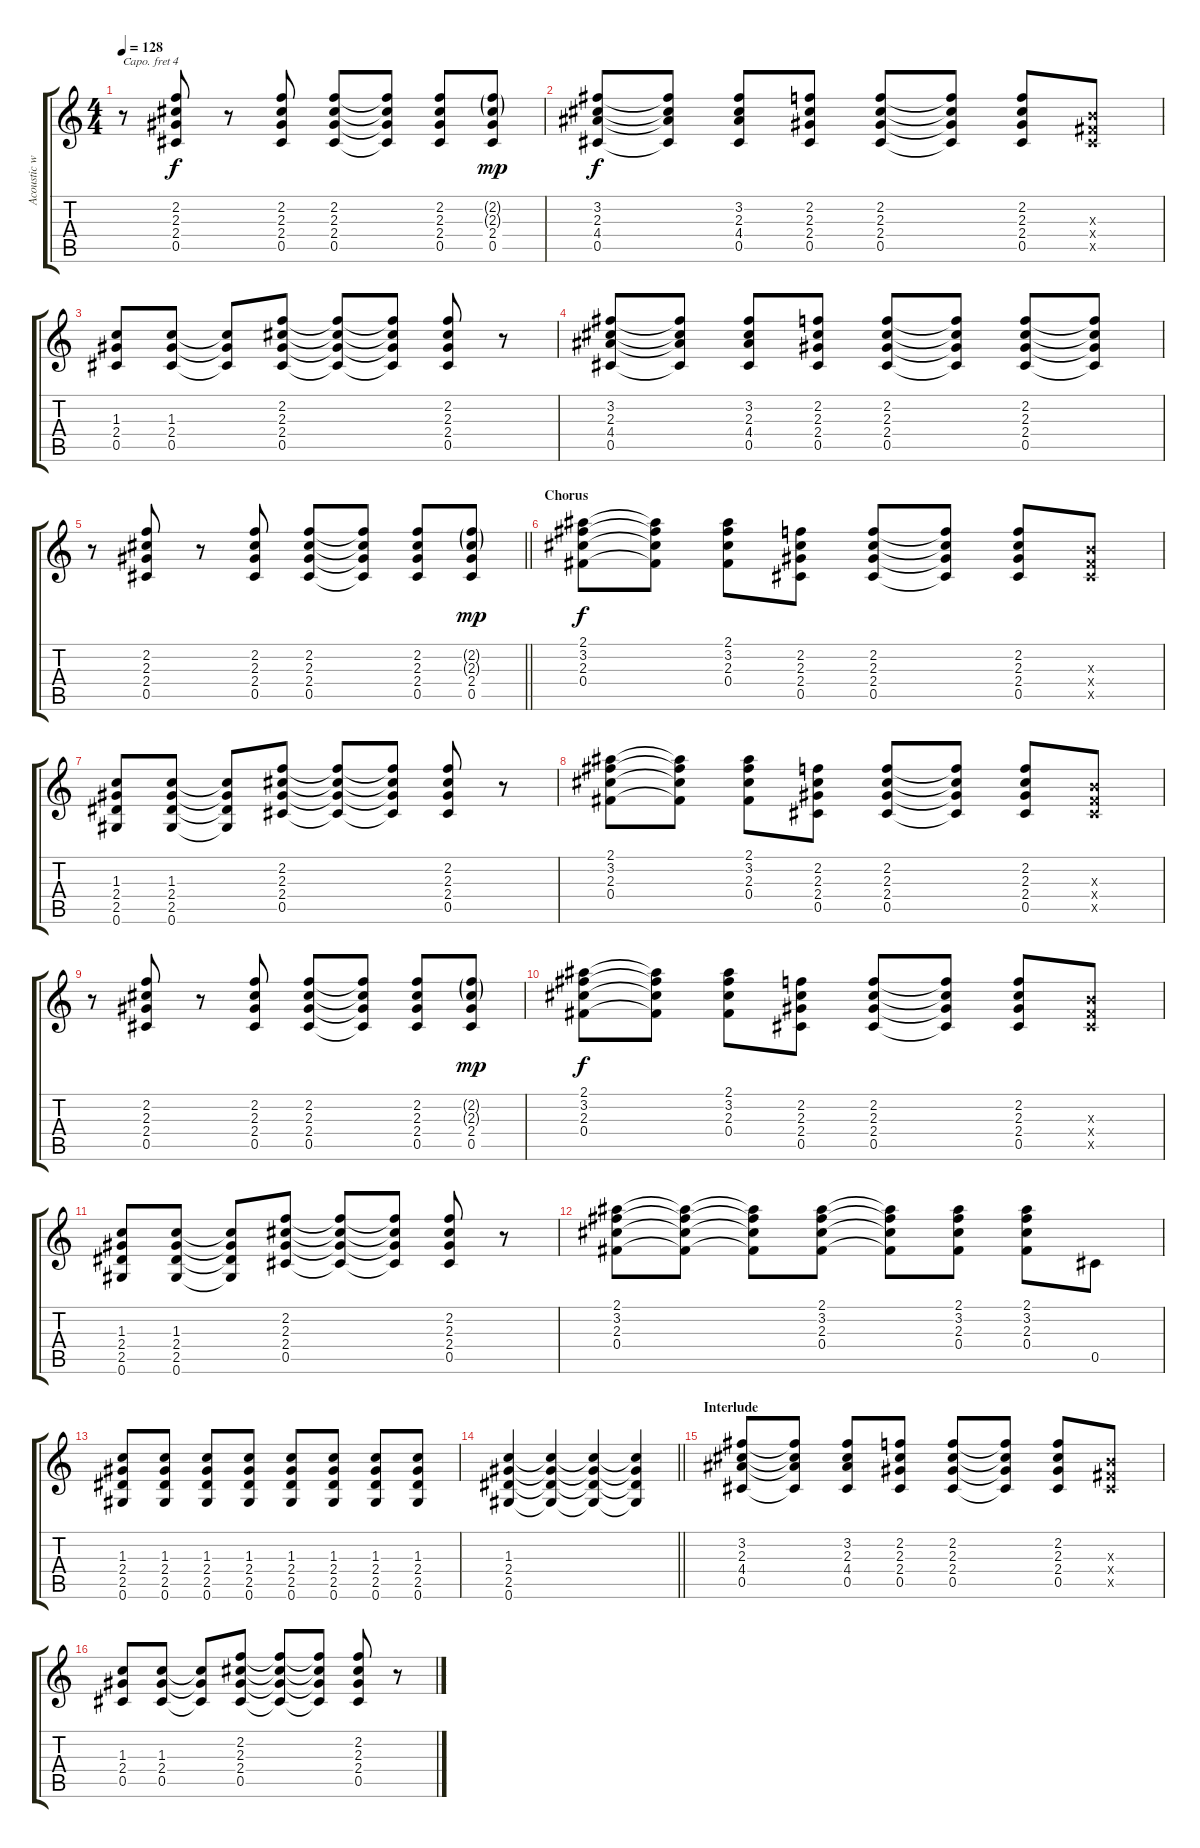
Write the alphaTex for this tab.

\track ("Acoustic w/Capo" "Acoustic w") {instrument acousticguitarsteel}
\staff {score tabs}
\capo 4
\tuning (E4 B3 G3 D3 A2 E2) {hide}
\ts (4 4)
\tempo 128
\clef g2
\ks c
r.8{dy f} (2.2 2.3 2.4 0.5).8 r.8 (2.2 2.3 2.4 0.5).8 (2.2 2.3 2.4 0.5).8 (2.2{t} 2.3{t} 2.4{t} 0.5{t}).8 (2.2 2.3 2.4 0.5).8 (2.2{g} 2.3{g} 2.4 0.5).8{dy mp} |
(3.2 2.3 4.4 0.5).8{dy f} (3.2{t} 2.3{t} 4.4{t} 0.5{t}).8 (3.2 2.3 4.4 0.5).8 (2.2 2.3 2.4 0.5).8 (2.2 2.3 2.4 0.5).8 (2.2{t} 2.3{t} 2.4{t} 0.5{t}).8 (2.2 2.3 2.4 0.5).8 (0.3{x} 0.4{x} 0.5{x}).8 |
(1.3 2.4 0.5).8 (1.3 2.4 0.5).8 (1.3{t} 2.4{t} 0.5{t}).8 (2.2 2.3 2.4 0.5).8 (2.2{t} 2.3{t} 2.4{t} 0.5{t}).8 (2.2{t} 2.3{t} 2.4{t} 0.5{t}).8 (2.2 2.3 2.4 0.5).8 r.8 |
(3.2 2.3 4.4 0.5).8 (3.2{t} 2.3{t} 4.4{t} 0.5{t}).8 (3.2 2.3 4.4 0.5).8 (2.2 2.3 2.4 0.5).8 (2.2 2.3 2.4 0.5).8 (2.2{t} 2.3{t} 2.4{t} 0.5{t}).8 (2.2 2.3 2.4 0.5).8 (2.2{t} 2.3{t} 2.4{t} 0.5{t}).8 |
\barLineRight lightlight
r.8 (2.2 2.3 2.4 0.5).8 r.8 (2.2 2.3 2.4 0.5).8 (2.2 2.3 2.4 0.5).8 (2.2{t} 2.3{t} 2.4{t} 0.5{t}).8 (2.2 2.3 2.4 0.5).8 (2.2{g} 2.3{g} 2.4 0.5).8{dy mp} |
\section ("" "Chorus")
(2.1 3.2 2.3 0.4).8{dy f} (2.1{t} 3.2{t} 2.3{t} 0.4{t}).8 (2.1 3.2 2.3 0.4).8 (2.2 2.3 2.4 0.5).8 (2.2 2.3 2.4 0.5).8 (2.2{t} 2.3{t} 2.4{t} 0.5{t}).8 (2.2 2.3 2.4 0.5).8 (0.3{x} 0.4{x} 0.5{x}).8 |
(1.3 2.4 2.5 0.6).8 (1.3 2.4 2.5 0.6).8 (1.3{t} 2.4{t} 2.5{t} 0.6{t}).8 (2.2 2.3 2.4 0.5).8 (2.2{t} 2.3{t} 2.4{t} 0.5{t}).8 (2.2{t} 2.3{t} 2.4{t} 0.5{t}).8 (2.2 2.3 2.4 0.5).8 r.8 |
(2.1 3.2 2.3 0.4).8 (2.1{t} 3.2{t} 2.3{t} 0.4{t}).8 (2.1 3.2 2.3 0.4).8 (2.2 2.3 2.4 0.5).8 (2.2 2.3 2.4 0.5).8 (2.2{t} 2.3{t} 2.4{t} 0.5{t}).8 (2.2 2.3 2.4 0.5).8 (0.3{x} 0.4{x} 0.5{x}).8 |
r.8 (2.2 2.3 2.4 0.5).8 r.8 (2.2 2.3 2.4 0.5).8 (2.2 2.3 2.4 0.5).8 (2.2{t} 2.3{t} 2.4{t} 0.5{t}).8 (2.2 2.3 2.4 0.5).8 (2.2{g} 2.3{g} 2.4 0.5).8{dy mp} |
(2.1 3.2 2.3 0.4).8{dy f} (2.1{t} 3.2{t} 2.3{t} 0.4{t}).8 (2.1 3.2 2.3 0.4).8 (2.2 2.3 2.4 0.5).8 (2.2 2.3 2.4 0.5).8 (2.2{t} 2.3{t} 2.4{t} 0.5{t}).8 (2.2 2.3 2.4 0.5).8 (0.3{x} 0.4{x} 0.5{x}).8 |
(1.3 2.4 2.5 0.6).8 (1.3 2.4 2.5 0.6).8 (1.3{t} 2.4{t} 2.5{t} 0.6{t}).8 (2.2 2.3 2.4 0.5).8 (2.2{t} 2.3{t} 2.4{t} 0.5{t}).8 (2.2{t} 2.3{t} 2.4{t} 0.5{t}).8 (2.2 2.3 2.4 0.5).8 r.8 |
(2.1 3.2 2.3 0.4).8 (2.1{t} 3.2{t} 2.3{t} 0.4{t}).8 (2.1{t} 3.2{t} 2.3{t} 0.4{t}).8 (2.1 3.2 2.3 0.4).8 (2.1{t} 3.2{t} 2.3{t} 0.4{t}).8 (2.1 3.2 2.3 0.4).8 (2.1 3.2 2.3 0.4).8 0.5.8 |
(1.3 2.4 2.5 0.6).8 (1.3 2.4 2.5 0.6).8 (1.3 2.4 2.5 0.6).8 (1.3 2.4 2.5 0.6).8 (1.3 2.4 2.5 0.6).8 (1.3 2.4 2.5 0.6).8 (1.3 2.4 2.5 0.6).8 (1.3 2.4 2.5 0.6).8 |
\barLineRight lightlight
(1.3 2.4 2.5 0.6).4 (1.3{t} 2.4{t} 2.5{t} 0.6{t}).4 (1.3{t} 2.4{t} 2.5{t} 0.6{t}).4 (1.3{t} 2.4{t} 2.5{t} 0.6{t}).4 |
\section ("" "Interlude")
(3.2 2.3 4.4 0.5).8 (3.2{t} 2.3{t} 4.4{t} 0.5{t}).8 (3.2 2.3 4.4 0.5).8 (2.2 2.3 2.4 0.5).8 (2.2 2.3 2.4 0.5).8 (2.2{t} 2.3{t} 2.4{t} 0.5{t}).8 (2.2 2.3 2.4 0.5).8 (0.3{x} 0.4{x} 0.5{x}).8 |
(1.3 2.4 0.5).8 (1.3 2.4 0.5).8 (1.3{t} 2.4{t} 0.5{t}).8 (2.2 2.3 2.4 0.5).8 (2.2{t} 2.3{t} 2.4{t} 0.5{t}).8 (2.2{t} 2.3{t} 2.4{t} 0.5{t}).8 (2.2 2.3 2.4 0.5).8 r.8
